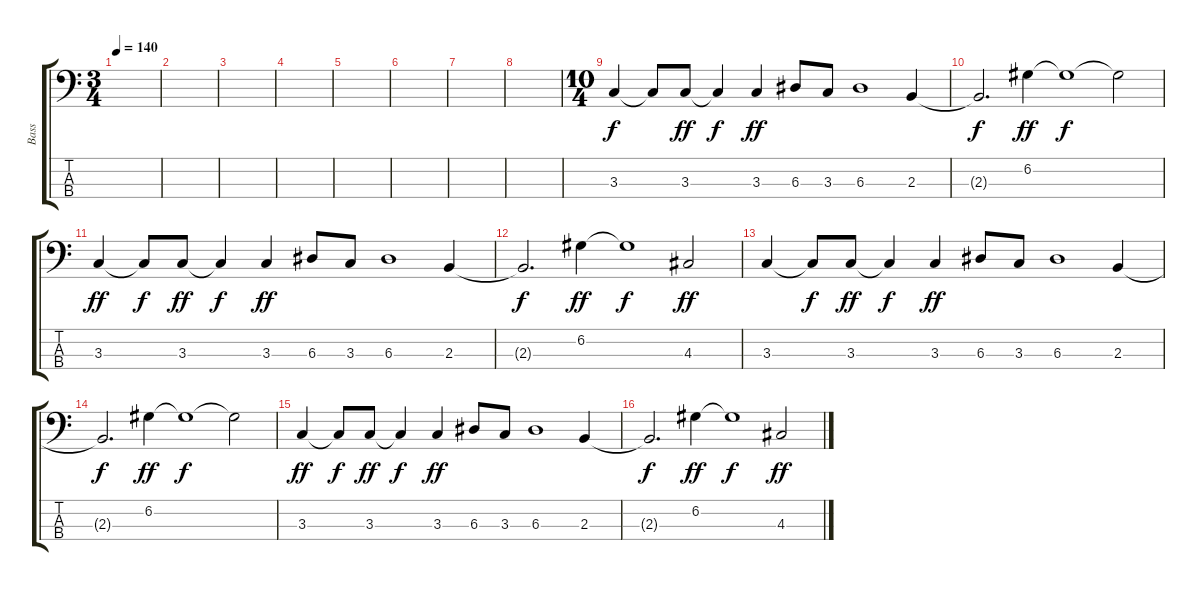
\track ("Bass" "Bass") {instrument electricbassfinger}
\staff {score tabs}
\tuning (G2 D2 A1 E1) {hide}
\ts (3 4)
\tempo 140
\clef f4
\ks c
|
|
|
|
|
|
|
|
\ts (10 4)
3.3.4 3.3{t}.8{dy f} 3.3.8{dy ff} 3.3{t}.4{dy f} 3.3.4{dy ff} 6.3.8 3.3.8 6.3.1 2.3.4 |
2.3{t}.2{d dy f} 6.2.4{dy ff} 6.2{t}.1{dy f} 6.2{t}.2 |
3.3.4{dy ff} 3.3{t}.8{dy f} 3.3.8{dy ff} 3.3{t}.4{dy f} 3.3.4{dy ff} 6.3.8 3.3.8 6.3.1 2.3.4 |
2.3{t}.2{d dy f} 6.2.4{dy ff} 6.2{t}.1{dy f} 4.3.2{dy ff} |
3.3.4 3.3{t}.8{dy f} 3.3.8{dy ff} 3.3{t}.4{dy f} 3.3.4{dy ff} 6.3.8 3.3.8 6.3.1 2.3.4 |
2.3{t}.2{d dy f} 6.2.4{dy ff} 6.2{t}.1{dy f} 6.2{t}.2 |
3.3.4{dy ff} 3.3{t}.8{dy f} 3.3.8{dy ff} 3.3{t}.4{dy f} 3.3.4{dy ff} 6.3.8 3.3.8 6.3.1 2.3.4 |
2.3{t}.2{d dy f} 6.2.4{dy ff} 6.2{t}.1{dy f} 4.3.2{dy ff}
